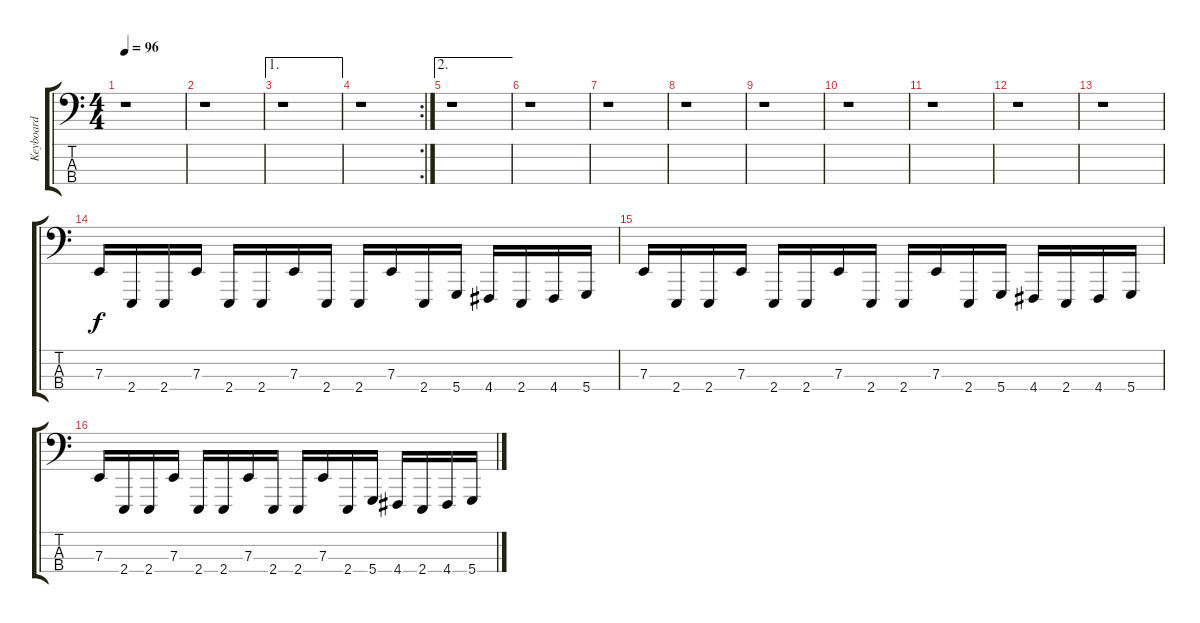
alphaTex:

\track ("Keyboard" "Keyboard") {instrument lead8bassandlead}
\staff {score tabs}
\tuning (G2 D2 A1 D1) {hide}
\ts (4 4)
\tempo 96
\clef f4
\ks c
r.1{dy f} |
r.1 |
\ae 1
r.1 |
\rc 2
r.1 |
\ae 2
r.1 |
r.1 |
r.1 |
r.1 |
r.1 |
r.1 |
r.1 |
r.1 |
r.1 |
7.3.16 2.4.16 2.4.16 7.3.16 2.4.16 2.4.16 7.3.16 2.4.16 2.4.16 7.3.16 2.4.16 5.4.16 4.4.16 2.4.16 4.4.16 5.4.16 |
7.3.16 2.4.16 2.4.16 7.3.16 2.4.16 2.4.16 7.3.16 2.4.16 2.4.16 7.3.16 2.4.16 5.4.16 4.4.16 2.4.16 4.4.16 5.4.16 |
7.3.16 2.4.16 2.4.16 7.3.16 2.4.16 2.4.16 7.3.16 2.4.16 2.4.16 7.3.16 2.4.16 5.4.16 4.4.16 2.4.16 4.4.16 5.4.16
